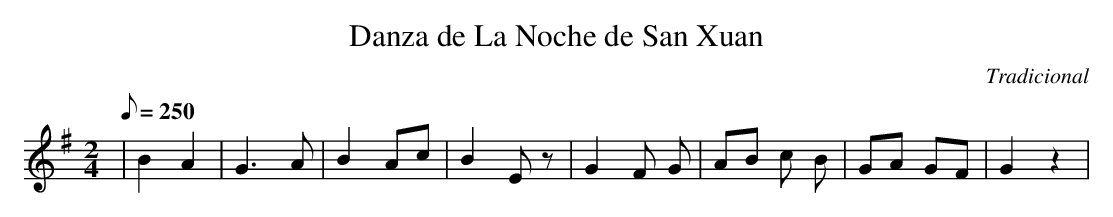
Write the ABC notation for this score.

X:1
T:Danza de La Noche de San Xuan
C:Tradicional
M:2/4
L:1/8
Q:1/8=250
K:G
|B2 A2|G3 A|B2 Ac|B2E z|G2 F G|AB c B|GA GF|G2 z2|
